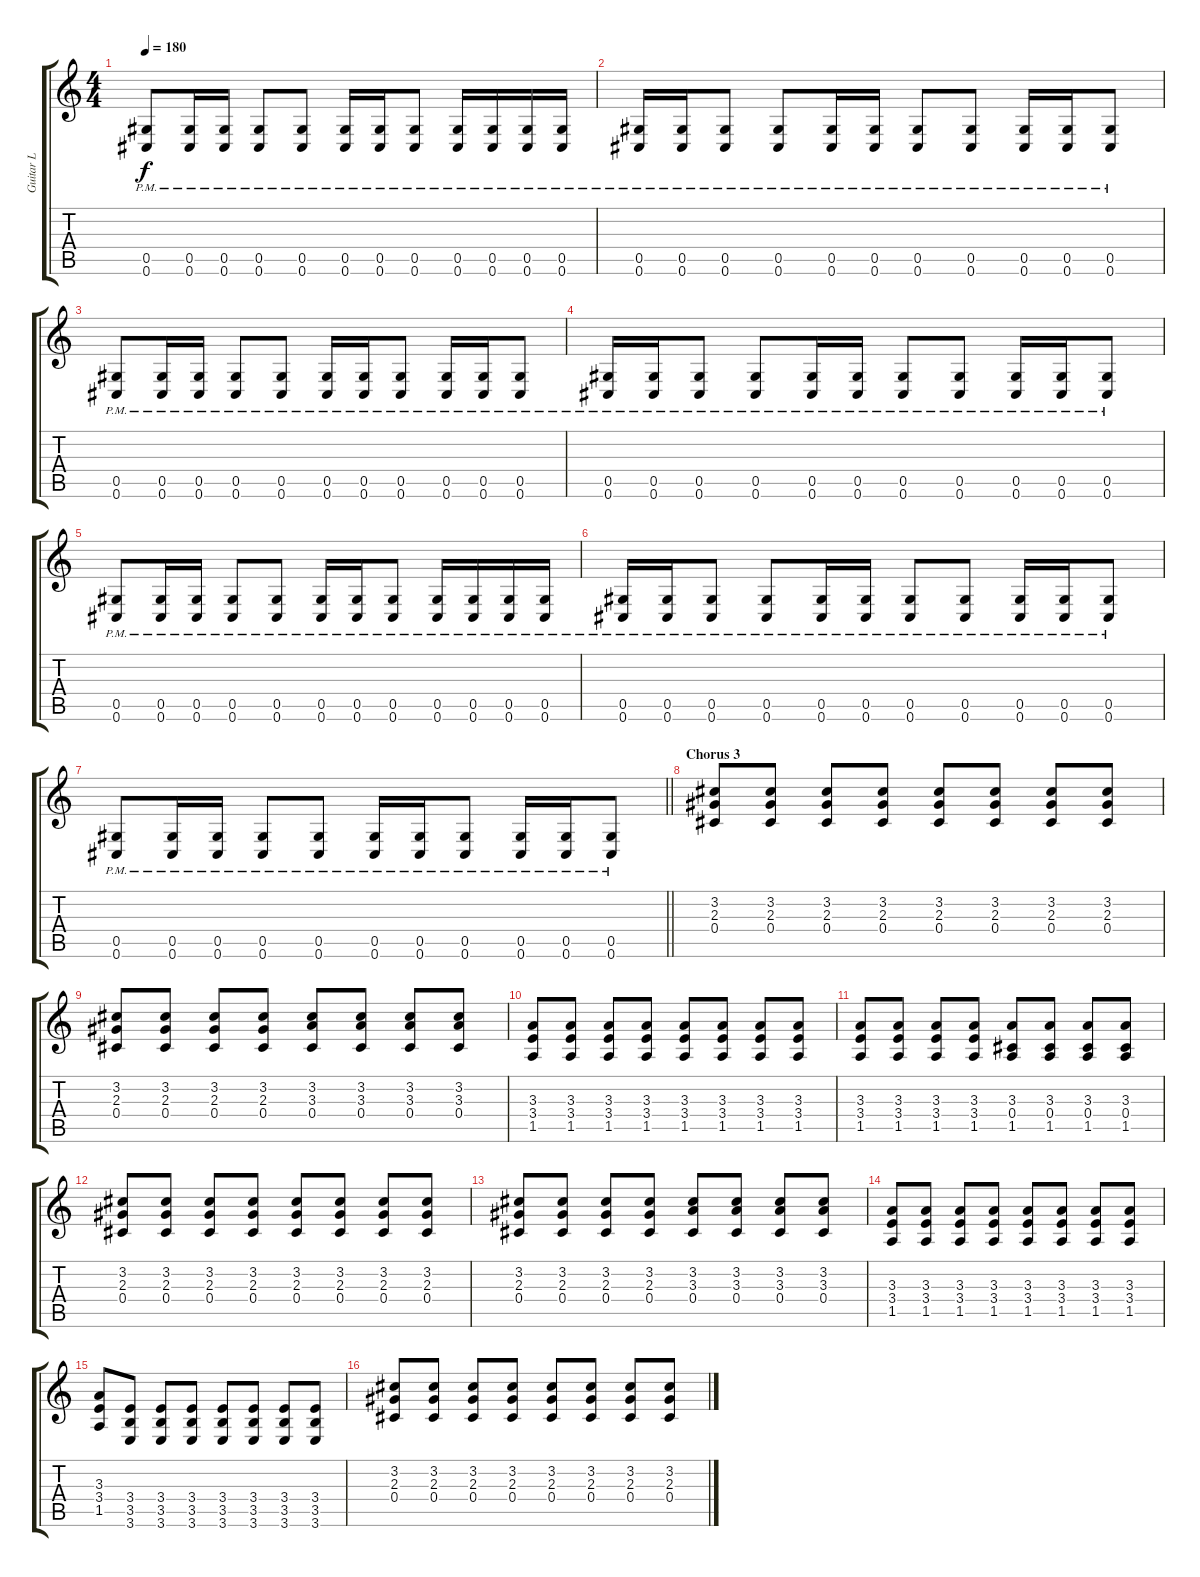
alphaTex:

\track ("Guitar L" "Guitar L") {instrument distortionguitar}
\staff {score tabs}
\tuning (Eb4 Bb3 Gb3 Db3 Ab2 Db2) {hide}
\ts (4 4)
\tempo 180
\clef g2
\ks c
(0.5{pm} 0.6{pm}).8{dy f} (0.5{pm} 0.6{pm}).16 (0.5{pm} 0.6{pm}).16 (0.5{pm} 0.6{pm}).8 (0.5{pm} 0.6{pm}).8 (0.5{pm} 0.6{pm}).16 (0.5{pm} 0.6{pm}).16 (0.5{pm} 0.6{pm}).8 (0.5{pm} 0.6{pm}).16 (0.5{pm} 0.6{pm}).16 (0.5{pm} 0.6{pm}).16 (0.5{pm} 0.6{pm}).16 |
(0.5{pm} 0.6{pm}).16 (0.5{pm} 0.6{pm}).16 (0.5{pm} 0.6{pm}).8 (0.5{pm} 0.6{pm}).8 (0.5{pm} 0.6{pm}).16 (0.5{pm} 0.6{pm}).16 (0.5{pm} 0.6{pm}).8 (0.5{pm} 0.6{pm}).8 (0.5{pm} 0.6{pm}).16 (0.5{pm} 0.6{pm}).16 (0.5{pm} 0.6{pm}).8 |
(0.5{pm} 0.6{pm}).8 (0.5{pm} 0.6{pm}).16 (0.5{pm} 0.6{pm}).16 (0.5{pm} 0.6{pm}).8 (0.5{pm} 0.6{pm}).8 (0.5{pm} 0.6{pm}).16 (0.5{pm} 0.6{pm}).16 (0.5{pm} 0.6{pm}).8 (0.5{pm} 0.6{pm}).16 (0.5{pm} 0.6{pm}).16 (0.5{pm} 0.6{pm}).8 |
(0.5{pm} 0.6{pm}).16 (0.5{pm} 0.6{pm}).16 (0.5{pm} 0.6{pm}).8 (0.5{pm} 0.6{pm}).8 (0.5{pm} 0.6{pm}).16 (0.5{pm} 0.6{pm}).16 (0.5{pm} 0.6{pm}).8 (0.5{pm} 0.6{pm}).8 (0.5{pm} 0.6{pm}).16 (0.5{pm} 0.6{pm}).16 (0.5{pm} 0.6{pm}).8 |
(0.5{pm} 0.6{pm}).8 (0.5{pm} 0.6{pm}).16 (0.5{pm} 0.6{pm}).16 (0.5{pm} 0.6{pm}).8 (0.5{pm} 0.6{pm}).8 (0.5{pm} 0.6{pm}).16 (0.5{pm} 0.6{pm}).16 (0.5{pm} 0.6{pm}).8 (0.5{pm} 0.6{pm}).16 (0.5{pm} 0.6{pm}).16 (0.5{pm} 0.6{pm}).16 (0.5{pm} 0.6{pm}).16 |
(0.5{pm} 0.6{pm}).16 (0.5{pm} 0.6{pm}).16 (0.5{pm} 0.6{pm}).8 (0.5{pm} 0.6{pm}).8 (0.5{pm} 0.6{pm}).16 (0.5{pm} 0.6{pm}).16 (0.5{pm} 0.6{pm}).8 (0.5{pm} 0.6{pm}).8 (0.5{pm} 0.6{pm}).16 (0.5{pm} 0.6{pm}).16 (0.5{pm} 0.6{pm}).8 |
\barLineRight lightlight
(0.5{pm} 0.6{pm}).8 (0.5{pm} 0.6{pm}).16 (0.5{pm} 0.6{pm}).16 (0.5{pm} 0.6{pm}).8 (0.5{pm} 0.6{pm}).8 (0.5{pm} 0.6{pm}).16 (0.5{pm} 0.6{pm}).16 (0.5{pm} 0.6{pm}).8 (0.5{pm} 0.6{pm}).16 (0.5{pm} 0.6{pm}).16 (0.5{pm} 0.6{pm}).8 |
\section ("" "Chorus 3")
(3.2 2.3 0.4).8{volume 2} (3.2 2.3 0.4).8{volume 13} (3.2 2.3 0.4).8 (3.2 2.3 0.4).8 (3.2 2.3 0.4).8 (3.2 2.3 0.4).8 (3.2 2.3 0.4).8 (3.2 2.3 0.4).8 |
(3.2 2.3 0.4).8 (3.2 2.3 0.4).8 (3.2 2.3 0.4).8 (3.2 2.3 0.4).8 (3.2 3.3 0.4).8 (3.2 3.3 0.4).8 (3.2 3.3 0.4).8 (3.2 3.3 0.4).8 |
(3.3 3.4 1.5).8 (3.3 3.4 1.5).8 (3.3 3.4 1.5).8 (3.3 3.4 1.5).8 (3.3 3.4 1.5).8 (3.3 3.4 1.5).8 (3.3 3.4 1.5).8 (3.3 3.4 1.5).8 |
(3.3 3.4 1.5).8 (3.3 3.4 1.5).8 (3.3 3.4 1.5).8 (3.3 3.4 1.5).8 (3.3 0.4 1.5).8 (3.3 0.4 1.5).8 (3.3 0.4 1.5).8 (3.3 0.4 1.5).8 |
(3.2 2.3 0.4).8 (3.2 2.3 0.4).8 (3.2 2.3 0.4).8 (3.2 2.3 0.4).8 (3.2 2.3 0.4).8 (3.2 2.3 0.4).8 (3.2 2.3 0.4).8 (3.2 2.3 0.4).8 |
(3.2 2.3 0.4).8 (3.2 2.3 0.4).8 (3.2 2.3 0.4).8 (3.2 2.3 0.4).8 (3.2 3.3 0.4).8 (3.2 3.3 0.4).8 (3.2 3.3 0.4).8 (3.2 3.3 0.4).8 |
(3.3 3.4 1.5).8 (3.3 3.4 1.5).8 (3.3 3.4 1.5).8 (3.3 3.4 1.5).8 (3.3 3.4 1.5).8 (3.3 3.4 1.5).8 (3.3 3.4 1.5).8 (3.3 3.4 1.5).8 |
(3.3 3.4 1.5).8 (3.4 3.5 3.6).8 (3.4 3.5 3.6).8 (3.4 3.5 3.6).8 (3.4 3.5 3.6).8 (3.4 3.5 3.6).8 (3.4 3.5 3.6).8 (3.4 3.5 3.6).8 |
(3.2 2.3 0.4).8 (3.2 2.3 0.4).8 (3.2 2.3 0.4).8 (3.2 2.3 0.4).8 (3.2 2.3 0.4).8 (3.2 2.3 0.4).8 (3.2 2.3 0.4).8 (3.2 2.3 0.4).8
